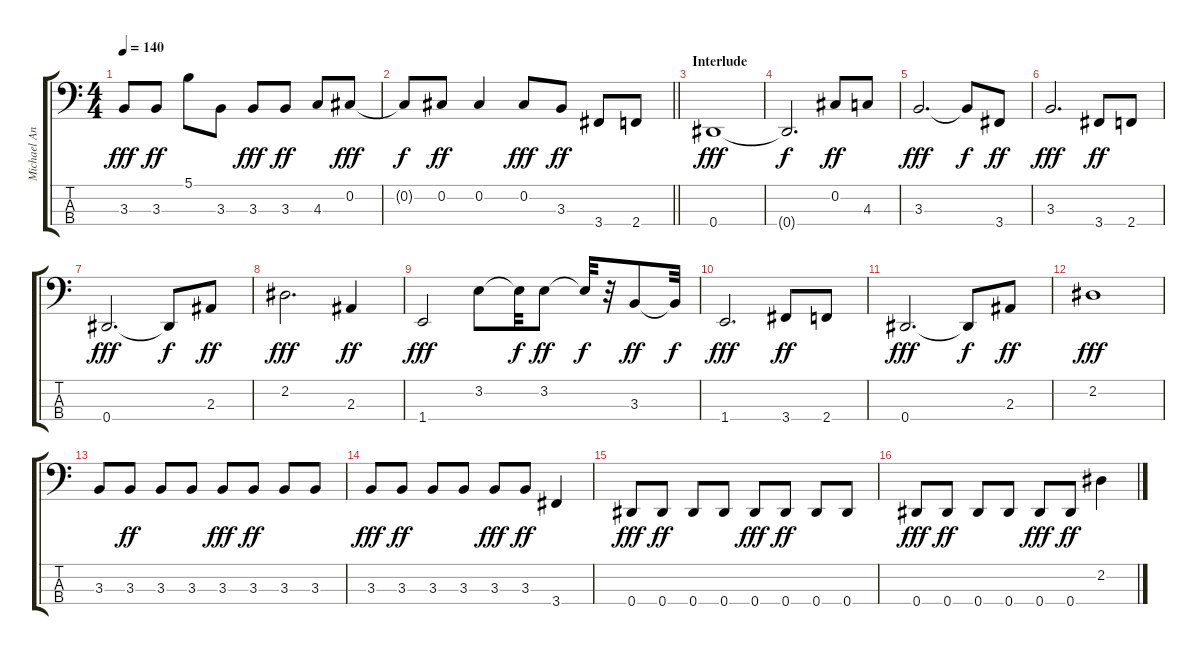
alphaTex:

\track ("Michael Antony" "Michael An") {instrument electricbassfinger}
\staff {score tabs}
\tuning (Gb2 Db2 Ab1 Eb1) {hide}
\ts (4 4)
\tempo 140
\clef f4
\ks c
3.3.8{dy fff} 3.3.8{dy ff} 5.1.8 3.3.8 3.3.8{dy fff} 3.3.8{dy ff} 4.3.8 0.2.8{dy fff} |
\barLineRight lightlight
0.2{t}.8{dy f} 0.2.8{dy ff} 0.2.4 0.2.8{dy fff} 3.3.8{dy ff} 3.4.8 2.4.8 |
\section ("" "Interlude")
0.4.1{dy fff} |
0.4{t}.2{d dy f} 0.2.8{dy ff volume 11} 4.3.8 |
3.3.2{d dy fff} 3.3{t}.8{dy f} 3.4.8{dy ff} |
3.3.2{d dy fff} 3.4.8{dy ff} 2.4.8 |
0.4.2{d dy fff} 0.4{t}.8{dy f} 2.3.8{dy ff} |
2.2.2{d dy fff} 2.3.4{dy ff} |
1.4.2{dy fff} 3.2.8 3.2{t}.32{dy f} 3.2.8{dy ff} 3.2{t}.32{dy f} r.32 3.3.8{dy ff} 3.3{t}.32{dy f} |
1.4.2{d dy fff} 3.4.8{dy ff} 2.4.8 |
0.4.2{d dy fff} 0.4{t}.8{dy f} 2.3.8{dy ff} |
2.2.1{dy fff} |
3.3.8 3.3.8{dy ff} 3.3.8 3.3.8 3.3.8{dy fff} 3.3.8{dy ff} 3.3.8 3.3.8 |
3.3.8{dy fff} 3.3.8{dy ff} 3.3.8 3.3.8 3.3.8{dy fff} 3.3.8{dy ff} 3.4.4 |
0.4.8{dy fff} 0.4.8{dy ff} 0.4.8 0.4.8 0.4.8{dy fff} 0.4.8{dy ff} 0.4.8 0.4.8 |
0.4.8{dy fff} 0.4.8{dy ff} 0.4.8 0.4.8 0.4.8{dy fff} 0.4.8{dy ff} 2.2.4
